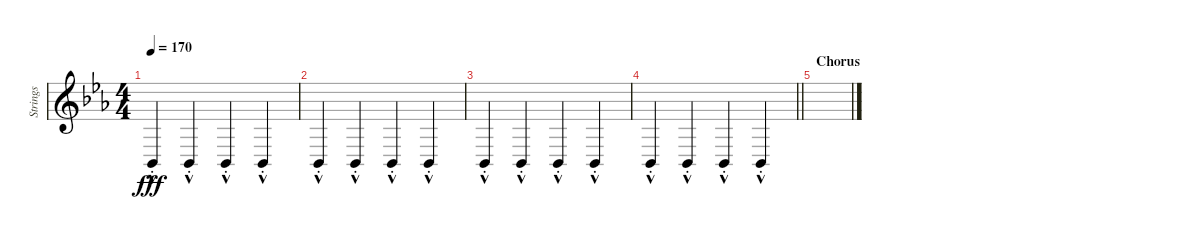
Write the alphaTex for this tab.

\track ("Strings" "Strings") {instrument stringensemble1}
\staff {score}
\tuning (F4 B3 G3 D3 A2 E2) {hide}
\ts (4 4)
\tempo 170
\clef g2
\ks eb
1.5{hac st}.4{dy fff} 1.5{hac st}.4 1.5{hac st}.4 1.5{hac st}.4 |
1.5{hac st}.4 1.5{hac st}.4 1.5{hac st}.4 1.5{hac st}.4 |
1.5{hac st}.4 1.5{hac st}.4 1.5{hac st}.4 1.5{hac st}.4 |
\barLineRight lightlight
1.5{hac st}.4 1.5{hac st}.4 1.5{hac st}.4 1.5{hac st}.4 |
\section ("" "Chorus")
